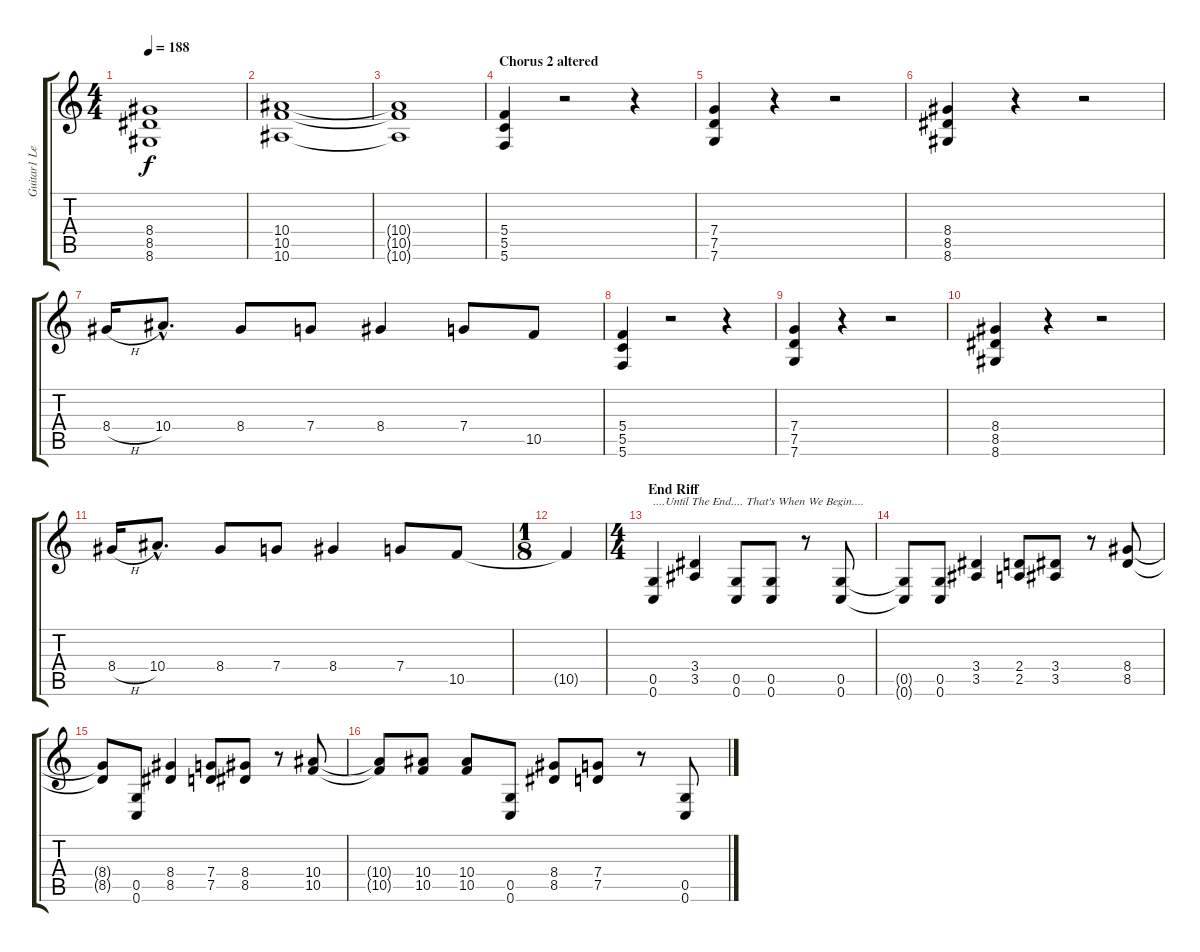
\track ("Guitar1 Lead" "Guitar1 Le") {instrument distortionguitar}
\staff {score tabs}
\tuning (D4 A3 F3 C3 G2 C2) {hide}
\ts (4 4)
\tempo 188
\clef g2
\ks c
(8.4{t} 8.5{t} 8.6{t}).1{dy f} |
(10.4 10.5 10.6).1 |
(10.4{t} 10.5{t} 10.6{t}).1 |
\section ("" "Chorus 2 altered")
(5.4 5.5 5.6).4 r.2 r.4 |
(7.4 7.5 7.6).4 r.4 r.2 |
(8.4 8.5 8.6).4 r.4 r.2 |
8.4{h}.16 10.4{hac}.8{d} 8.4.8 7.4.8 8.4.4 7.4.8 10.5.8 |
(5.4 5.5 5.6).4 r.2 r.4 |
(7.4 7.5 7.6).4 r.4 r.2 |
(8.4 8.5 8.6).4 r.4 r.2 |
8.4{h}.16 10.4{hac}.8{d} 8.4.8 7.4.8 8.4.4 7.4.8 10.5.8 |
\ts (1 8)
10.5{t}.4 |
\ts (4 4)
\section ("" "End Riff")
(0.5 0.6).4{txt "....Until The End.... That's When We Begin...."} (3.4 3.5).4 (0.5 0.6).8 (0.5 0.6).8 r.8 (0.5 0.6).8 |
(0.5{t} 0.6{t}).8 (0.5 0.6).8 (3.4 3.5).4 (2.4 2.5).8 (3.4 3.5).8 r.8 (8.4 8.5).8 |
(8.4{t} 8.5{t}).8 (0.5 0.6).8 (8.4 8.5).4 (7.4 7.5).8 (8.4 8.5).8 r.8 (10.4 10.5).8 |
(10.4{t} 10.5{t}).8 (10.4 10.5).8 (10.4 10.5).8 (0.5 0.6).8 (8.4 8.5).8 (7.4 7.5).8 r.8 (0.5 0.6).8
